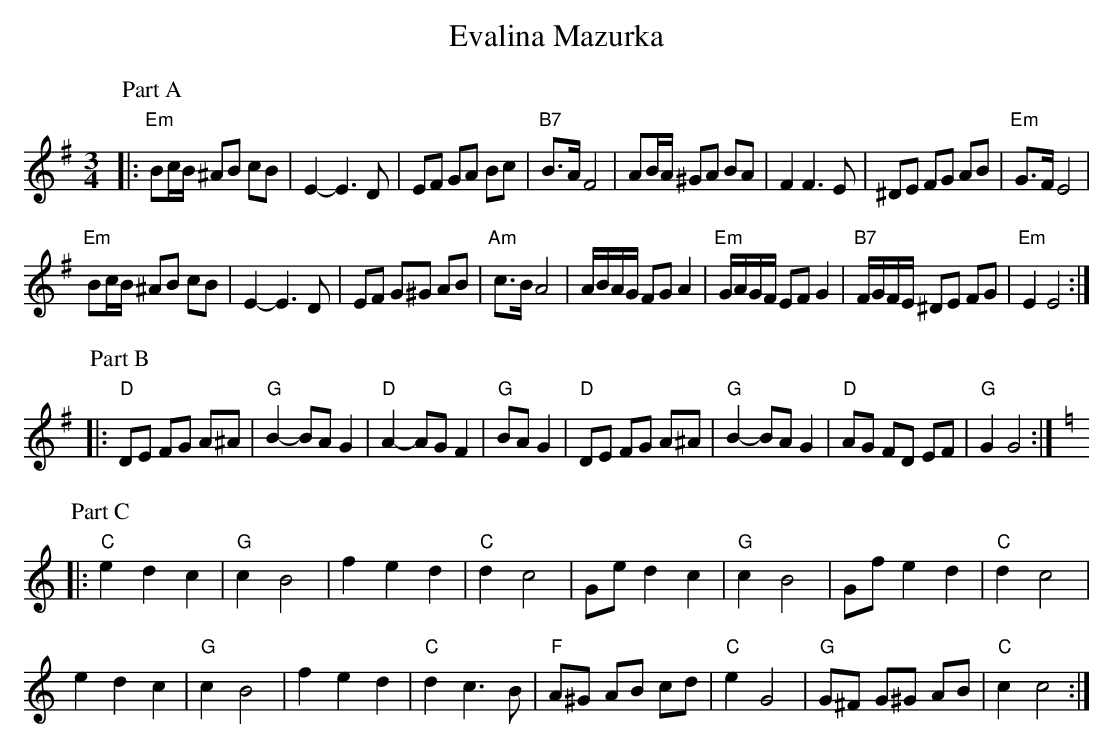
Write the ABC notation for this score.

X:1
T:Evalina Mazurka
M:3/4
K:Em
P:Part A
|:"Em"Bc/B/ ^AB cB|E2-E3D|EF GA Bc|"B7"B>AF4|AB/A/ ^GA BA|F2F3E|^DE FG AB|"Em"G>FE4|
"Em"Bc/B/ ^AB cB|E2-E3D|EF G^G AB|"Am"c>BA4|A/B/A/G/ FGA2|"Em"G/A/G/F/ EFG2|"B7"F/G/F/E/ ^DE FG|"Em"E2E4:|
P:Part B
|:"D"DE FG A^A|"G"B2-BAG2|"D"A2-AG F2|"G"BA G2|"D"DE FG A^A|"G"B2-BAG2|"D"AG FD EF|"G"G2G4:|
K:C
P:Part C
|:"C"e2d2c2|"G"c2B4|f2e2d2|"C"d2c4|Ged2c2|"G"c2B4|Gf e2d2|"C"d2c4|
e2d2c2|"G"c2B4|f2e2d2|"C"d2c3B|"F"A^G AB cd|"C"e2G4|"G"G^F G^G AB|"C"c2c4:|
